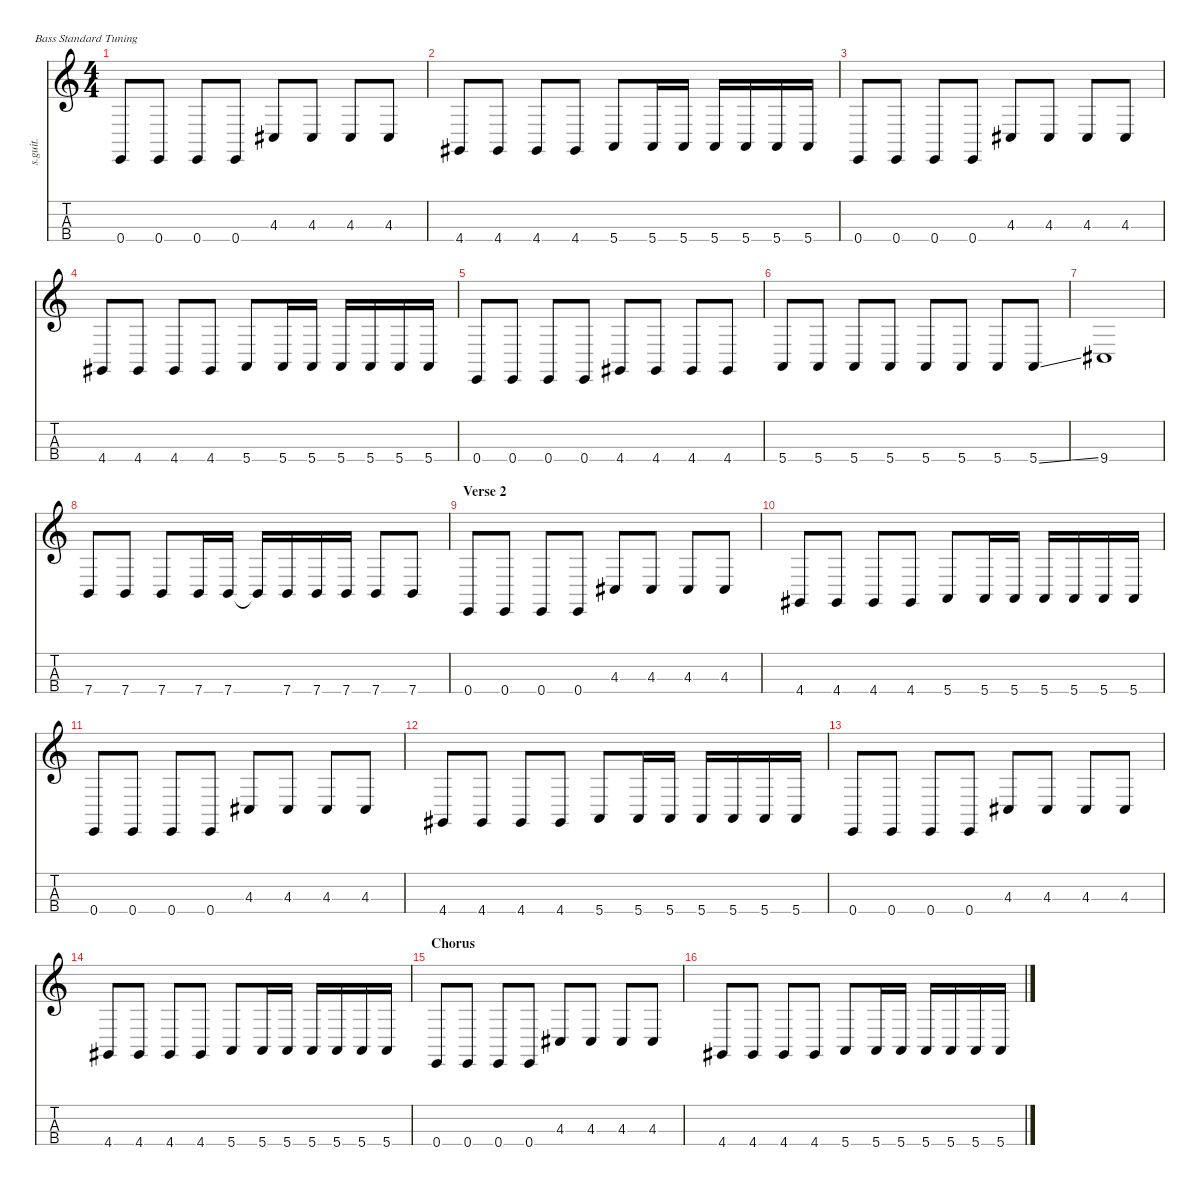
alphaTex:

\defaultSystemsLayout 4
\hideDynamics
\bracketExtendMode nobrackets
\track ("Kim Deal" "s.guit.") {instrument electricbasspick}
\staff {score tabs}
\tuning (G2 D2 A1 E1)
\ts (4 4)
\tempo (81 hide)
\clef g2
\ks c
0.4.8{lyrics (0 "") lyrics (1 "") lyrics (2 "") lyrics (3 "") lyrics (4 "") dy fff} 0.4.8{lyrics (0 "") lyrics (1 "") lyrics (2 "") lyrics (3 "") lyrics (4 "")} 0.4.8{lyrics (0 "") lyrics (1 "") lyrics (2 "") lyrics (3 "") lyrics (4 "")} 0.4.8{lyrics (0 "") lyrics (1 "") lyrics (2 "") lyrics (3 "") lyrics (4 "")} 4.3{acc #}.8{lyrics (0 "") lyrics (1 "") lyrics (2 "") lyrics (3 "") lyrics (4 "")} 4.3{acc #}.8{lyrics (0 "") lyrics (1 "") lyrics (2 "") lyrics (3 "") lyrics (4 "")} 4.3{acc #}.8{lyrics (0 "") lyrics (1 "") lyrics (2 "") lyrics (3 "") lyrics (4 "")} 4.3{acc #}.8{lyrics (0 "") lyrics (1 "") lyrics (2 "") lyrics (3 "") lyrics (4 "")} |
4.4{acc #}.8{lyrics (0 "") lyrics (1 "") lyrics (2 "") lyrics (3 "") lyrics (4 "")} 4.4{acc #}.8{lyrics (0 "") lyrics (1 "") lyrics (2 "") lyrics (3 "") lyrics (4 "")} 4.4{acc #}.8{lyrics (0 "") lyrics (1 "") lyrics (2 "") lyrics (3 "") lyrics (4 "")} 4.4{acc #}.8{lyrics (0 "") lyrics (1 "") lyrics (2 "") lyrics (3 "") lyrics (4 "")} 5.4.8{lyrics (0 "") lyrics (1 "") lyrics (2 "") lyrics (3 "") lyrics (4 "")} 5.4.16{lyrics (0 "") lyrics (1 "") lyrics (2 "") lyrics (3 "") lyrics (4 "")} 5.4.16{lyrics (0 "") lyrics (1 "") lyrics (2 "") lyrics (3 "") lyrics (4 "") dy f} 5.4.16{lyrics (0 "") lyrics (1 "") lyrics (2 "") lyrics (3 "") lyrics (4 "") dy fff} 5.4.16{lyrics (0 "") lyrics (1 "") lyrics (2 "") lyrics (3 "") lyrics (4 "") dy f} 5.4.16{lyrics (0 "") lyrics (1 "") lyrics (2 "") lyrics (3 "") lyrics (4 "") dy fff} 5.4.16{lyrics (0 "") lyrics (1 "") lyrics (2 "") lyrics (3 "") lyrics (4 "") dy f} |
0.4.8{lyrics (0 "") lyrics (1 "") lyrics (2 "") lyrics (3 "") lyrics (4 "") dy fff} 0.4.8{lyrics (0 "") lyrics (1 "") lyrics (2 "") lyrics (3 "") lyrics (4 "")} 0.4.8{lyrics (0 "") lyrics (1 "") lyrics (2 "") lyrics (3 "") lyrics (4 "")} 0.4.8{lyrics (0 "") lyrics (1 "") lyrics (2 "") lyrics (3 "") lyrics (4 "")} 4.3{acc #}.8{lyrics (0 "") lyrics (1 "") lyrics (2 "") lyrics (3 "") lyrics (4 "")} 4.3{acc #}.8{lyrics (0 "") lyrics (1 "") lyrics (2 "") lyrics (3 "") lyrics (4 "")} 4.3{acc #}.8{lyrics (0 "") lyrics (1 "") lyrics (2 "") lyrics (3 "") lyrics (4 "")} 4.3{acc #}.8{lyrics (0 "") lyrics (1 "") lyrics (2 "") lyrics (3 "") lyrics (4 "")} |
4.4{acc #}.8{lyrics (0 "") lyrics (1 "") lyrics (2 "") lyrics (3 "") lyrics (4 "")} 4.4{acc #}.8{lyrics (0 "") lyrics (1 "") lyrics (2 "") lyrics (3 "") lyrics (4 "")} 4.4{acc #}.8{lyrics (0 "") lyrics (1 "") lyrics (2 "") lyrics (3 "") lyrics (4 "")} 4.4{acc #}.8{lyrics (0 "") lyrics (1 "") lyrics (2 "") lyrics (3 "") lyrics (4 "")} 5.4.8{lyrics (0 "") lyrics (1 "") lyrics (2 "") lyrics (3 "") lyrics (4 "")} 5.4.16{lyrics (0 "") lyrics (1 "") lyrics (2 "") lyrics (3 "") lyrics (4 "")} 5.4.16{lyrics (0 "") lyrics (1 "") lyrics (2 "") lyrics (3 "") lyrics (4 "") dy f} 5.4.16{lyrics (0 "") lyrics (1 "") lyrics (2 "") lyrics (3 "") lyrics (4 "") dy fff} 5.4.16{lyrics (0 "") lyrics (1 "") lyrics (2 "") lyrics (3 "") lyrics (4 "") dy f} 5.4.16{lyrics (0 "") lyrics (1 "") lyrics (2 "") lyrics (3 "") lyrics (4 "") dy fff} 5.4.16{lyrics (0 "") lyrics (1 "") lyrics (2 "") lyrics (3 "") lyrics (4 "") dy f} |
0.4.8{lyrics (0 "") lyrics (1 "") lyrics (2 "") lyrics (3 "") lyrics (4 "") dy fff} 0.4.8{lyrics (0 "") lyrics (1 "") lyrics (2 "") lyrics (3 "") lyrics (4 "")} 0.4.8{lyrics (0 "") lyrics (1 "") lyrics (2 "") lyrics (3 "") lyrics (4 "")} 0.4.8{lyrics (0 "") lyrics (1 "") lyrics (2 "") lyrics (3 "") lyrics (4 "")} 4.4{acc #}.8{lyrics (0 "") lyrics (1 "") lyrics (2 "") lyrics (3 "") lyrics (4 "")} 4.4{acc #}.8{lyrics (0 "") lyrics (1 "") lyrics (2 "") lyrics (3 "") lyrics (4 "")} 4.4{acc #}.8{lyrics (0 "") lyrics (1 "") lyrics (2 "") lyrics (3 "") lyrics (4 "")} 4.4{acc #}.8{lyrics (0 "") lyrics (1 "") lyrics (2 "") lyrics (3 "") lyrics (4 "")} |
5.4.8{lyrics (0 "") lyrics (1 "") lyrics (2 "") lyrics (3 "") lyrics (4 "")} 5.4.8{lyrics (0 "") lyrics (1 "") lyrics (2 "") lyrics (3 "") lyrics (4 "")} 5.4.8{lyrics (0 "") lyrics (1 "") lyrics (2 "") lyrics (3 "") lyrics (4 "")} 5.4.8{lyrics (0 "") lyrics (1 "") lyrics (2 "") lyrics (3 "") lyrics (4 "")} 5.4.8{lyrics (0 "") lyrics (1 "") lyrics (2 "") lyrics (3 "") lyrics (4 "")} 5.4.8{lyrics (0 "") lyrics (1 "") lyrics (2 "") lyrics (3 "") lyrics (4 "")} 5.4.8{lyrics (0 "") lyrics (1 "") lyrics (2 "") lyrics (3 "") lyrics (4 "")} 5.4{ss}.8{lyrics (0 "") lyrics (1 "") lyrics (2 "") lyrics (3 "") lyrics (4 "")} |
9.4{acc #}.1{lyrics (0 "") lyrics (1 "") lyrics (2 "") lyrics (3 "") lyrics (4 "") dy f} |
7.4.8{lyrics (0 "") lyrics (1 "") lyrics (2 "") lyrics (3 "") lyrics (4 "")} 7.4.8{lyrics (0 "") lyrics (1 "") lyrics (2 "") lyrics (3 "") lyrics (4 "")} 7.4.8{lyrics (0 "") lyrics (1 "") lyrics (2 "") lyrics (3 "") lyrics (4 "")} 7.4.16{lyrics (0 "") lyrics (1 "") lyrics (2 "") lyrics (3 "") lyrics (4 "")} 7.4.16{lyrics (0 "") lyrics (1 "") lyrics (2 "") lyrics (3 "") lyrics (4 "")} 7.4{t}.16{lyrics (0 "") lyrics (1 "") lyrics (2 "") lyrics (3 "") lyrics (4 "")} 7.4.16{lyrics (0 "") lyrics (1 "") lyrics (2 "") lyrics (3 "") lyrics (4 "")} 7.4.16{lyrics (0 "") lyrics (1 "") lyrics (2 "") lyrics (3 "") lyrics (4 "")} 7.4.16{lyrics (0 "") lyrics (1 "") lyrics (2 "") lyrics (3 "") lyrics (4 "")} 7.4.8{lyrics (0 "") lyrics (1 "") lyrics (2 "") lyrics (3 "") lyrics (4 "")} 7.4.8{lyrics (0 "") lyrics (1 "") lyrics (2 "") lyrics (3 "") lyrics (4 "")} |
\section ("" "Verse 2")
0.4.8{lyrics (0 "") lyrics (1 "") lyrics (2 "") lyrics (3 "") lyrics (4 "") dy fff} 0.4.8{lyrics (0 "") lyrics (1 "") lyrics (2 "") lyrics (3 "") lyrics (4 "")} 0.4.8{lyrics (0 "") lyrics (1 "") lyrics (2 "") lyrics (3 "") lyrics (4 "")} 0.4.8{lyrics (0 "") lyrics (1 "") lyrics (2 "") lyrics (3 "") lyrics (4 "")} 4.3{acc #}.8{lyrics (0 "") lyrics (1 "") lyrics (2 "") lyrics (3 "") lyrics (4 "")} 4.3{acc #}.8{lyrics (0 "") lyrics (1 "") lyrics (2 "") lyrics (3 "") lyrics (4 "")} 4.3{acc #}.8{lyrics (0 "") lyrics (1 "") lyrics (2 "") lyrics (3 "") lyrics (4 "")} 4.3{acc #}.8{lyrics (0 "") lyrics (1 "") lyrics (2 "") lyrics (3 "") lyrics (4 "")} |
4.4{acc #}.8{lyrics (0 "") lyrics (1 "") lyrics (2 "") lyrics (3 "") lyrics (4 "")} 4.4{acc #}.8{lyrics (0 "") lyrics (1 "") lyrics (2 "") lyrics (3 "") lyrics (4 "")} 4.4{acc #}.8{lyrics (0 "") lyrics (1 "") lyrics (2 "") lyrics (3 "") lyrics (4 "")} 4.4{acc #}.8{lyrics (0 "") lyrics (1 "") lyrics (2 "") lyrics (3 "") lyrics (4 "")} 5.4.8{lyrics (0 "") lyrics (1 "") lyrics (2 "") lyrics (3 "") lyrics (4 "")} 5.4.16{lyrics (0 "") lyrics (1 "") lyrics (2 "") lyrics (3 "") lyrics (4 "")} 5.4.16{lyrics (0 "") lyrics (1 "") lyrics (2 "") lyrics (3 "") lyrics (4 "") dy f} 5.4.16{lyrics (0 "") lyrics (1 "") lyrics (2 "") lyrics (3 "") lyrics (4 "") dy fff} 5.4.16{lyrics (0 "") lyrics (1 "") lyrics (2 "") lyrics (3 "") lyrics (4 "") dy f} 5.4.16{lyrics (0 "") lyrics (1 "") lyrics (2 "") lyrics (3 "") lyrics (4 "") dy fff} 5.4.16{lyrics (0 "") lyrics (1 "") lyrics (2 "") lyrics (3 "") lyrics (4 "") dy f} |
0.4.8{lyrics (0 "") lyrics (1 "") lyrics (2 "") lyrics (3 "") lyrics (4 "") dy fff} 0.4.8{lyrics (0 "") lyrics (1 "") lyrics (2 "") lyrics (3 "") lyrics (4 "")} 0.4.8{lyrics (0 "") lyrics (1 "") lyrics (2 "") lyrics (3 "") lyrics (4 "")} 0.4.8{lyrics (0 "") lyrics (1 "") lyrics (2 "") lyrics (3 "") lyrics (4 "")} 4.3{acc #}.8{lyrics (0 "") lyrics (1 "") lyrics (2 "") lyrics (3 "") lyrics (4 "")} 4.3{acc #}.8{lyrics (0 "") lyrics (1 "") lyrics (2 "") lyrics (3 "") lyrics (4 "")} 4.3{acc #}.8{lyrics (0 "") lyrics (1 "") lyrics (2 "") lyrics (3 "") lyrics (4 "")} 4.3{acc #}.8{lyrics (0 "") lyrics (1 "") lyrics (2 "") lyrics (3 "") lyrics (4 "")} |
4.4{acc #}.8{lyrics (0 "") lyrics (1 "") lyrics (2 "") lyrics (3 "") lyrics (4 "")} 4.4{acc #}.8{lyrics (0 "") lyrics (1 "") lyrics (2 "") lyrics (3 "") lyrics (4 "")} 4.4{acc #}.8{lyrics (0 "") lyrics (1 "") lyrics (2 "") lyrics (3 "") lyrics (4 "")} 4.4{acc #}.8{lyrics (0 "") lyrics (1 "") lyrics (2 "") lyrics (3 "") lyrics (4 "")} 5.4.8{lyrics (0 "") lyrics (1 "") lyrics (2 "") lyrics (3 "") lyrics (4 "")} 5.4.16{lyrics (0 "") lyrics (1 "") lyrics (2 "") lyrics (3 "") lyrics (4 "")} 5.4.16{lyrics (0 "") lyrics (1 "") lyrics (2 "") lyrics (3 "") lyrics (4 "") dy f} 5.4.16{lyrics (0 "") lyrics (1 "") lyrics (2 "") lyrics (3 "") lyrics (4 "") dy fff} 5.4.16{lyrics (0 "") lyrics (1 "") lyrics (2 "") lyrics (3 "") lyrics (4 "") dy f} 5.4.16{lyrics (0 "") lyrics (1 "") lyrics (2 "") lyrics (3 "") lyrics (4 "") dy fff} 5.4.16{lyrics (0 "") lyrics (1 "") lyrics (2 "") lyrics (3 "") lyrics (4 "") dy f} |
0.4.8{lyrics (0 "") lyrics (1 "") lyrics (2 "") lyrics (3 "") lyrics (4 "") dy fff} 0.4.8{lyrics (0 "") lyrics (1 "") lyrics (2 "") lyrics (3 "") lyrics (4 "")} 0.4.8{lyrics (0 "") lyrics (1 "") lyrics (2 "") lyrics (3 "") lyrics (4 "")} 0.4.8{lyrics (0 "") lyrics (1 "") lyrics (2 "") lyrics (3 "") lyrics (4 "")} 4.3{acc #}.8{lyrics (0 "") lyrics (1 "") lyrics (2 "") lyrics (3 "") lyrics (4 "")} 4.3{acc #}.8{lyrics (0 "") lyrics (1 "") lyrics (2 "") lyrics (3 "") lyrics (4 "")} 4.3{acc #}.8{lyrics (0 "") lyrics (1 "") lyrics (2 "") lyrics (3 "") lyrics (4 "")} 4.3{acc #}.8{lyrics (0 "") lyrics (1 "") lyrics (2 "") lyrics (3 "") lyrics (4 "")} |
4.4{acc #}.8{lyrics (0 "") lyrics (1 "") lyrics (2 "") lyrics (3 "") lyrics (4 "")} 4.4{acc #}.8{lyrics (0 "") lyrics (1 "") lyrics (2 "") lyrics (3 "") lyrics (4 "")} 4.4{acc #}.8{lyrics (0 "") lyrics (1 "") lyrics (2 "") lyrics (3 "") lyrics (4 "")} 4.4{acc #}.8{lyrics (0 "") lyrics (1 "") lyrics (2 "") lyrics (3 "") lyrics (4 "")} 5.4.8{lyrics (0 "") lyrics (1 "") lyrics (2 "") lyrics (3 "") lyrics (4 "")} 5.4.16{lyrics (0 "") lyrics (1 "") lyrics (2 "") lyrics (3 "") lyrics (4 "")} 5.4.16{lyrics (0 "") lyrics (1 "") lyrics (2 "") lyrics (3 "") lyrics (4 "") dy f} 5.4.16{lyrics (0 "") lyrics (1 "") lyrics (2 "") lyrics (3 "") lyrics (4 "") dy fff} 5.4.16{lyrics (0 "") lyrics (1 "") lyrics (2 "") lyrics (3 "") lyrics (4 "") dy f} 5.4.16{lyrics (0 "") lyrics (1 "") lyrics (2 "") lyrics (3 "") lyrics (4 "") dy fff} 5.4.16{lyrics (0 "") lyrics (1 "") lyrics (2 "") lyrics (3 "") lyrics (4 "") dy f} |
\section ("" "Chorus")
0.4.8{lyrics (0 "") lyrics (1 "") lyrics (2 "") lyrics (3 "") lyrics (4 "") dy fff} 0.4.8{lyrics (0 "") lyrics (1 "") lyrics (2 "") lyrics (3 "") lyrics (4 "")} 0.4.8{lyrics (0 "") lyrics (1 "") lyrics (2 "") lyrics (3 "") lyrics (4 "")} 0.4.8{lyrics (0 "") lyrics (1 "") lyrics (2 "") lyrics (3 "") lyrics (4 "")} 4.3{acc #}.8{lyrics (0 "") lyrics (1 "") lyrics (2 "") lyrics (3 "") lyrics (4 "")} 4.3{acc #}.8{lyrics (0 "") lyrics (1 "") lyrics (2 "") lyrics (3 "") lyrics (4 "")} 4.3{acc #}.8{lyrics (0 "") lyrics (1 "") lyrics (2 "") lyrics (3 "") lyrics (4 "")} 4.3{acc #}.8{lyrics (0 "") lyrics (1 "") lyrics (2 "") lyrics (3 "") lyrics (4 "")} |
4.4{acc #}.8{lyrics (0 "") lyrics (1 "") lyrics (2 "") lyrics (3 "") lyrics (4 "")} 4.4{acc #}.8{lyrics (0 "") lyrics (1 "") lyrics (2 "") lyrics (3 "") lyrics (4 "")} 4.4{acc #}.8{lyrics (0 "") lyrics (1 "") lyrics (2 "") lyrics (3 "") lyrics (4 "")} 4.4{acc #}.8{lyrics (0 "") lyrics (1 "") lyrics (2 "") lyrics (3 "") lyrics (4 "")} 5.4.8{lyrics (0 "") lyrics (1 "") lyrics (2 "") lyrics (3 "") lyrics (4 "")} 5.4.16{lyrics (0 "") lyrics (1 "") lyrics (2 "") lyrics (3 "") lyrics (4 "")} 5.4.16{lyrics (0 "") lyrics (1 "") lyrics (2 "") lyrics (3 "") lyrics (4 "") dy f} 5.4.16{lyrics (0 "") lyrics (1 "") lyrics (2 "") lyrics (3 "") lyrics (4 "") dy fff} 5.4.16{lyrics (0 "") lyrics (1 "") lyrics (2 "") lyrics (3 "") lyrics (4 "") dy f} 5.4.16{lyrics (0 "") lyrics (1 "") lyrics (2 "") lyrics (3 "") lyrics (4 "") dy fff} 5.4.16{lyrics (0 "") lyrics (1 "") lyrics (2 "") lyrics (3 "") lyrics (4 "") dy f}
